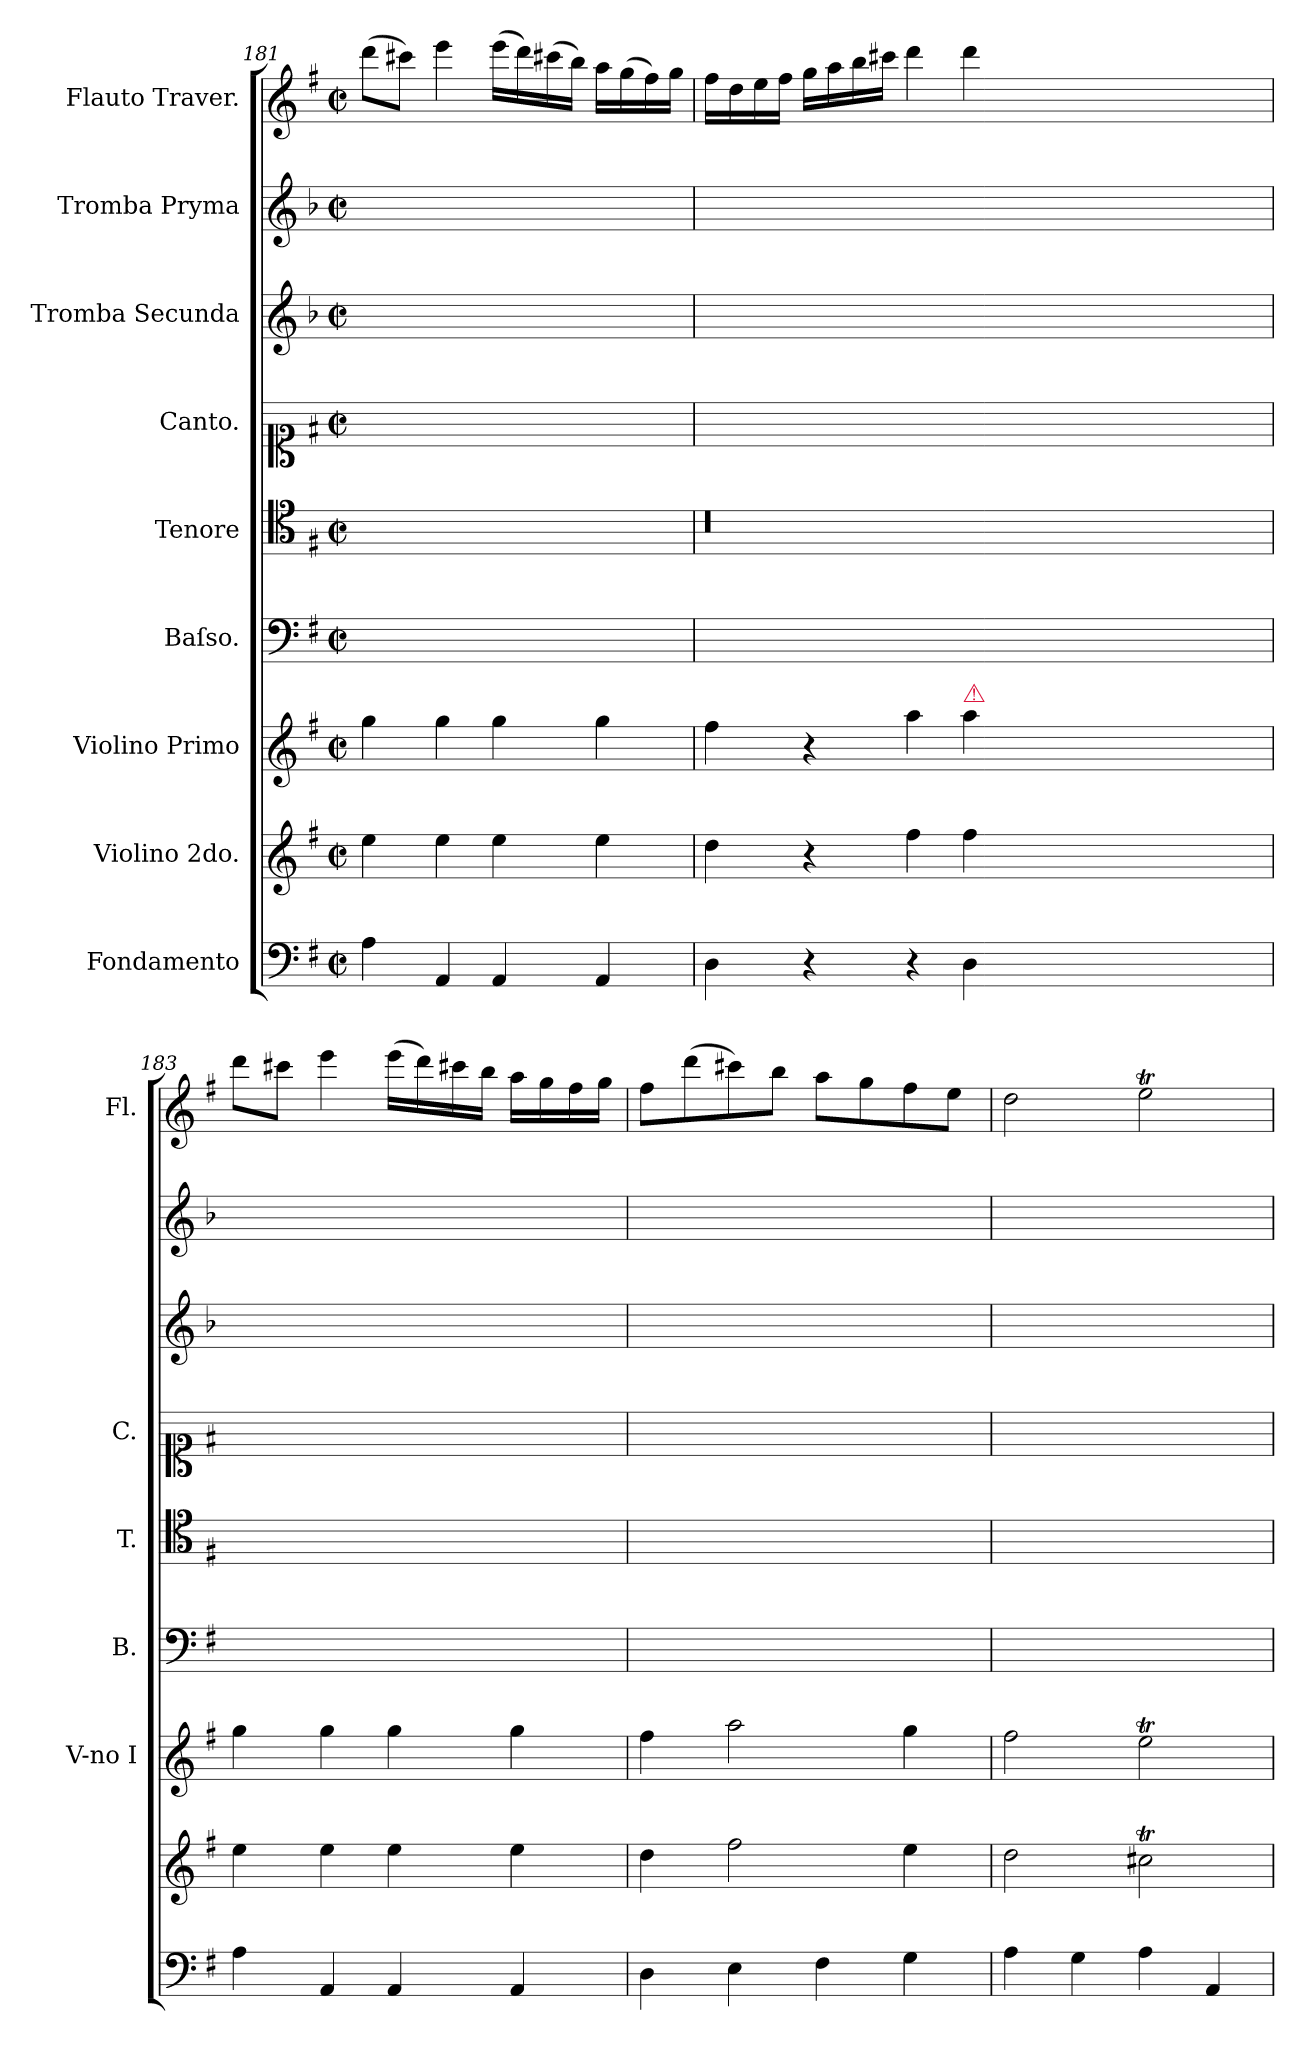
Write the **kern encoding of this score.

**kern	**kern	**kern	**kern	**kern	**kern	**kern	**kern	**kern
*part9	*part8	*part7	*part6	*part5	*part4	*part3	*part2	*part1
*staff9	*staff8	*staff7	*staff6	*staff5	*staff4	*staff3	*staff2	*staff1
*I"Fondamento	*I"Violino 2do.	*I"Violino Primo	*I"Baſso.	*I"Tenore	*I"Canto.	*I"Tromba Secunda	*I"Tromba Pryma	*I"Flauto Traver.
*	*	*I'V-no I	*I'B.	*I'T.	*I'C.	*	*	*I'Fl.
*clefF4	*clefG2	*clefG2	*clefF4	*clefC4	*clefC1	*clefG2	*clefG2	*clefG2
*	*	*	*	*	*	*ITrd-1c-2	*ITrd-1c-2	*
*k[f#]	*k[f#]	*k[f#]	*k[f#]	*k[f#]	*k[f#]	*k[f#]	*k[f#]	*k[f#]
*M2/2	*M2/2	*M2/2	*M2/2	*M2/2	*M2/2	*M2/2	*M2/2	*M2/2
*met(c|)	*met(c|)	*met(c|)	*met(c|)	*met(c|)	*met(c|)	*met(c|)	*met(c|)	*met(c|)
=181	=181	=181	=181	=181	=181	=181	=181	=181
4A\	4ee\	4gg\	1ryy	1ryy	1ryy	1ryy	1ryy	(>8ddd\L
.	.	.	.	.	.	.	.	8ccc#X\J)
4AA/	4ee\	4gg\	.	.	.	.	.	4eee\
4AA/	4ee\	4gg\	.	.	.	.	.	(>16eee\LL
.	.	.	.	.	.	.	.	16ddd\)
.	.	.	.	.	.	.	.	(>16ccc#X\
.	.	.	.	.	.	.	.	16bb\JJ)
4AA/	4ee\	4gg\	.	.	.	.	.	16aa\LL
.	.	.	.	.	.	.	.	(>16gg\
.	.	.	.	.	.	.	.	16ff#\)
.	.	.	.	.	.	.	.	16gg\JJ
=182	=182	=182	=182	=182	=182	=182	=182	=182
4D\	4dd\	4ff#\	1ryy	00rc	1ryy	1ryy	1ryy	16ff#\LL
.	.	.	.	.	.	.	.	16dd\
.	.	.	.	.	.	.	.	16ee\
.	.	.	.	.	.	.	.	16ff#\JJ
4r	4r	4r	.	.	.	.	.	16gg\LL
.	.	.	.	.	.	.	.	16aa\
.	.	.	.	.	.	.	.	16bb\
.	.	.	.	.	.	.	.	16ccc#X\JJ
4r	4ff#\	4aa\	.	.	.	.	.	4ddd\
!	!	!LO:TX:a:color=crimson:t=⚠	!	!	!	!	!	!
4D\	4ff#\	4aa\	.	.	.	.	.	4ddd\
0.ryy	0.ryy	0.ryy	0.ryy	.	0.ryy	0.ryy	0.ryy	0.ryy
=183	=183	=183	=183	=183	=183	=183	=183	=183
4A\	4ee\	4gg\	1ryy	1ryy	1ryy	1ryy	1ryy	8ddd\L
.	.	.	.	.	.	.	.	8ccc#X\J
4AA/	4ee\	4gg\	.	.	.	.	.	4eee\
4AA/	4ee\	4gg\	.	.	.	.	.	(>16eee\LL
.	.	.	.	.	.	.	.	16ddd\)
.	.	.	.	.	.	.	.	16ccc#X\
.	.	.	.	.	.	.	.	16bb\JJ
4AA/	4ee\	4gg\	.	.	.	.	.	16aa\LL
.	.	.	.	.	.	.	.	16gg\
.	.	.	.	.	.	.	.	16ff#\
.	.	.	.	.	.	.	.	16gg\JJ
=184	=184	=184	=184	=184	=184	=184	=184	=184
4D\	4dd\	4ff#\	1ryy	1ryy	1ryy	1ryy	1ryy	8ff#\L
.	.	.	.	.	.	.	.	(>8ddd\
4E\	2ff#\	2aa\	.	.	.	.	.	8ccc#X\)
.	.	.	.	.	.	.	.	8bb\J
4F#\	.	.	.	.	.	.	.	8aa\L
.	.	.	.	.	.	.	.	8gg\
4G\	4ee\	4gg\	.	.	.	.	.	8ff#\
.	.	.	.	.	.	.	.	8ee\J
=185	=185	=185	=185	=185	=185	=185	=185	=185
4A\	2dd\	2ff#\	1ryy	1ryy	1ryy	1ryy	1ryy	2dd\
4G\	.	.	.	.	.	.	.	.
4A\	2cc#Xt\	2eeT\	.	.	.	.	.	2eeT\
4AA/	.	.	.	.	.	.	.	.
=	=	=	=	=	=	=	=	=
*-	*-	*-	*-	*-	*-	*-	*-	*-
